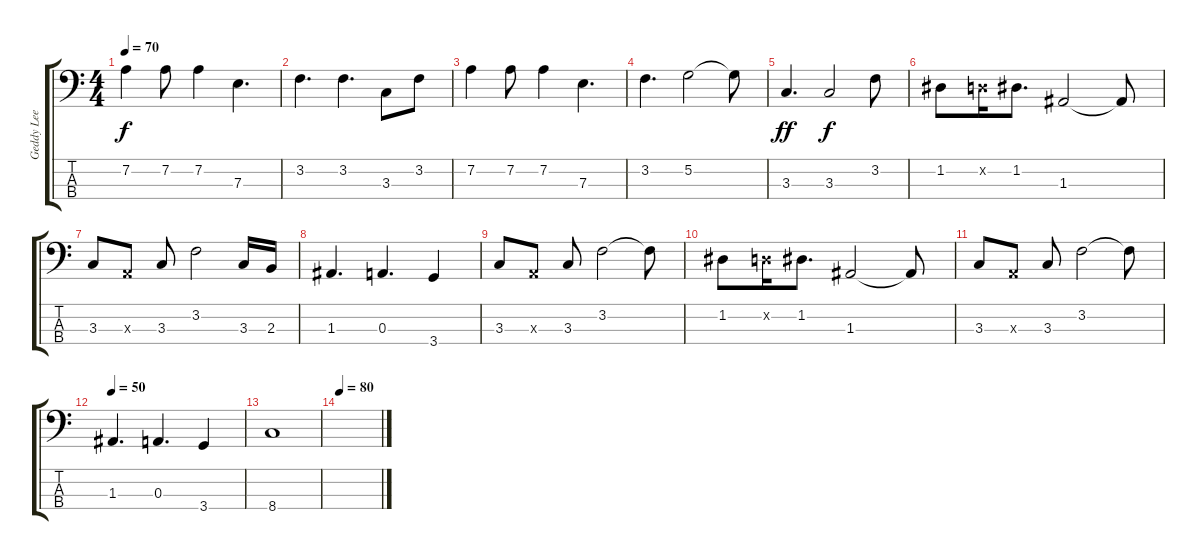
\track ("Geddy Lee" "Geddy Lee") {instrument electricbassfinger}
\staff {score tabs}
\tuning (G2 D2 A1 E1) {hide}
\ts (4 4)
\tempo 70
\clef f4
\ks c
7.2.4{dy f} 7.2.8 7.2.4 7.3.4{d} |
3.2.4{d} 3.2.4{d} 3.3.8 3.2.8 |
7.2.4 7.2.8 7.2.4 7.3.4{d} |
3.2.4{d} 5.2.2 5.2{t}.8 |
3.3.4{d dy ff} 3.3.2{dy f} 3.2.8 |
1.2.8 0.2{x}.16 1.2.8{d} 1.3.2 1.3{t}.8 |
3.3.8 0.3{x}.8 3.3.8 3.2.2 3.3.16 2.3.16 |
1.3.4{d} 0.3.4{d} 3.4.4 |
3.3.8 0.3{x}.8 3.3.8 3.2.2 3.2{t}.8 |
1.2.8 0.2{x}.16 1.2.8{d} 1.3.2 1.3{t}.8 |
3.3.8 0.3{x}.8 3.3.8 3.2.2 3.2{t}.8 |
\tempo 50
1.3.4{d} 0.3.4{d} 3.4.4 |
8.4.1 |
\tempo 80
